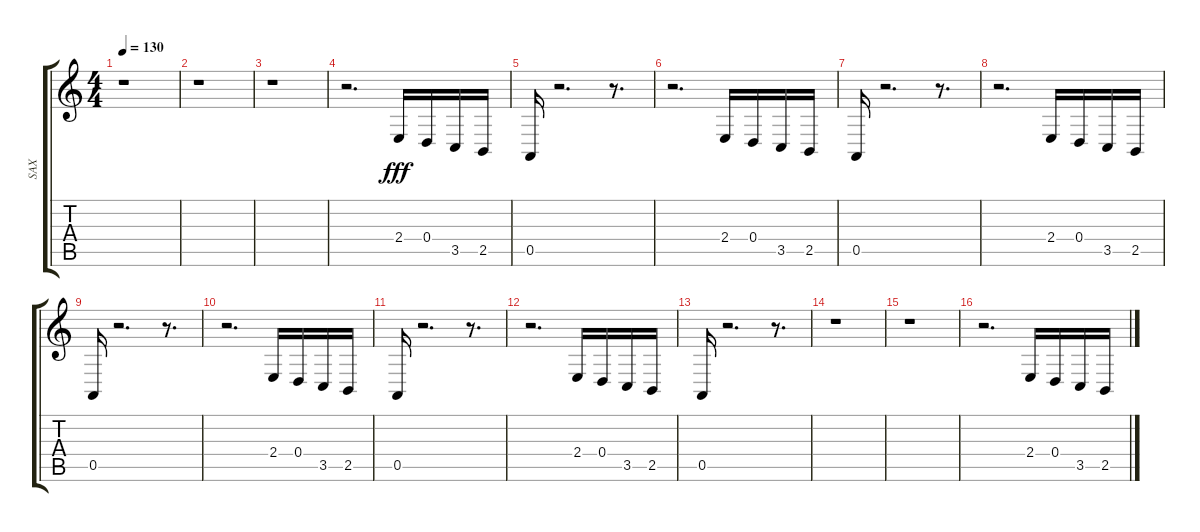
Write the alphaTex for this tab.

\track ("SAX" "SAX") {instrument tenorsax}
\staff {score tabs}
\tuning (E4 B3 G3 D3 A2 E2) {hide}
\ts (4 4)
\tempo 130
\clef g2
\ks c
r.1{dy fff instrument tenorsax} |
r.1 |
r.1 |
r.2{d} 2.4.16 0.4.16 3.5.16 2.5.16 |
0.5.16 r.2{d} r.8{d} |
r.2{d} 2.4.16 0.4.16 3.5.16 2.5.16 |
0.5.16 r.2{d} r.8{d} |
r.2{d} 2.4.16 0.4.16 3.5.16 2.5.16 |
0.5.16 r.2{d} r.8{d} |
r.2{d} 2.4.16 0.4.16 3.5.16 2.5.16 |
0.5.16 r.2{d} r.8{d} |
r.2{d} 2.4.16 0.4.16 3.5.16 2.5.16 |
0.5.16 r.2{d} r.8{d} |
r.1 |
r.1 |
r.2{d} 2.4.16 0.4.16 3.5.16 2.5.16
